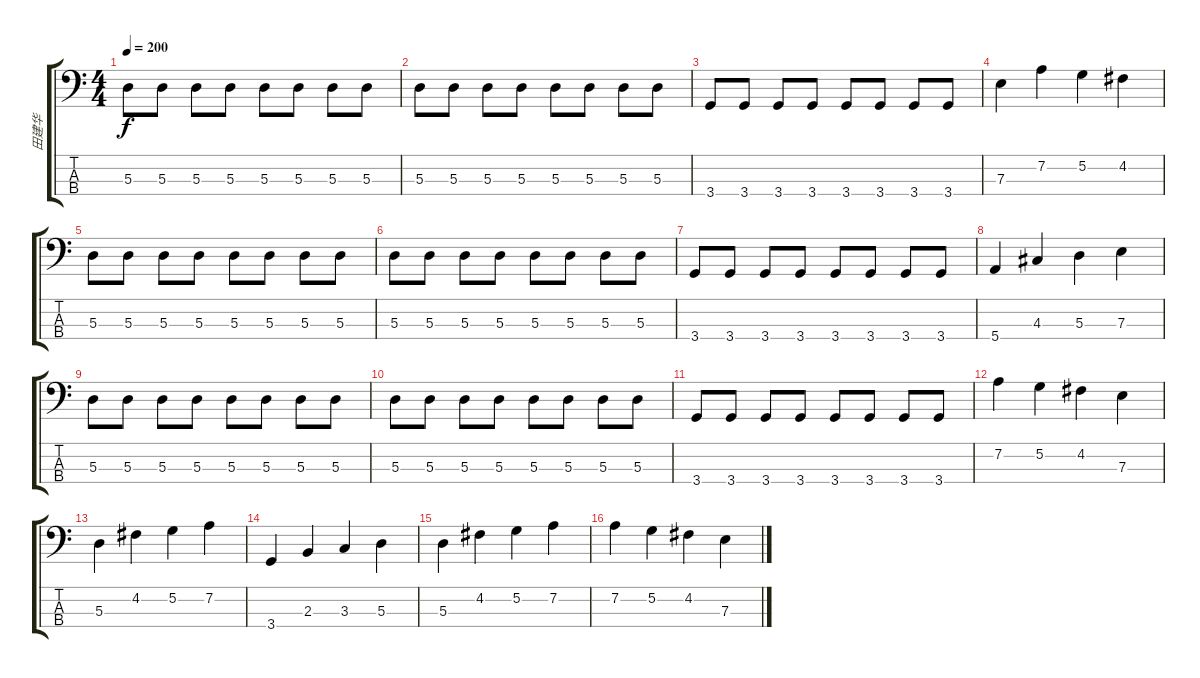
\track ("田建华" "田建华") {instrument electricbasspick}
\staff {score tabs}
\tuning (G2 D2 A1 E1) {hide}
\ts (4 4)
\tempo 200
\clef f4
\ks c
5.3.8{dy f} 5.3.8 5.3.8 5.3.8 5.3.8 5.3.8 5.3.8 5.3.8 |
5.3.8 5.3.8 5.3.8 5.3.8 5.3.8 5.3.8 5.3.8 5.3.8 |
3.4.8 3.4.8 3.4.8 3.4.8 3.4.8 3.4.8 3.4.8 3.4.8 |
7.3.4 7.2.4 5.2.4 4.2.4 |
5.3.8 5.3.8 5.3.8 5.3.8 5.3.8 5.3.8 5.3.8 5.3.8 |
5.3.8 5.3.8 5.3.8 5.3.8 5.3.8 5.3.8 5.3.8 5.3.8 |
3.4.8 3.4.8 3.4.8 3.4.8 3.4.8 3.4.8 3.4.8 3.4.8 |
5.4.4 4.3.4 5.3.4 7.3.4 |
5.3.8 5.3.8 5.3.8 5.3.8 5.3.8 5.3.8 5.3.8 5.3.8 |
5.3.8 5.3.8 5.3.8 5.3.8 5.3.8 5.3.8 5.3.8 5.3.8 |
3.4.8 3.4.8 3.4.8 3.4.8 3.4.8 3.4.8 3.4.8 3.4.8 |
7.2.4 5.2.4 4.2.4 7.3.4 |
5.3.4 4.2.4 5.2.4 7.2.4 |
3.4.4 2.3.4 3.3.4 5.3.4 |
5.3.4 4.2.4 5.2.4 7.2.4 |
7.2.4 5.2.4 4.2.4 7.3.4
